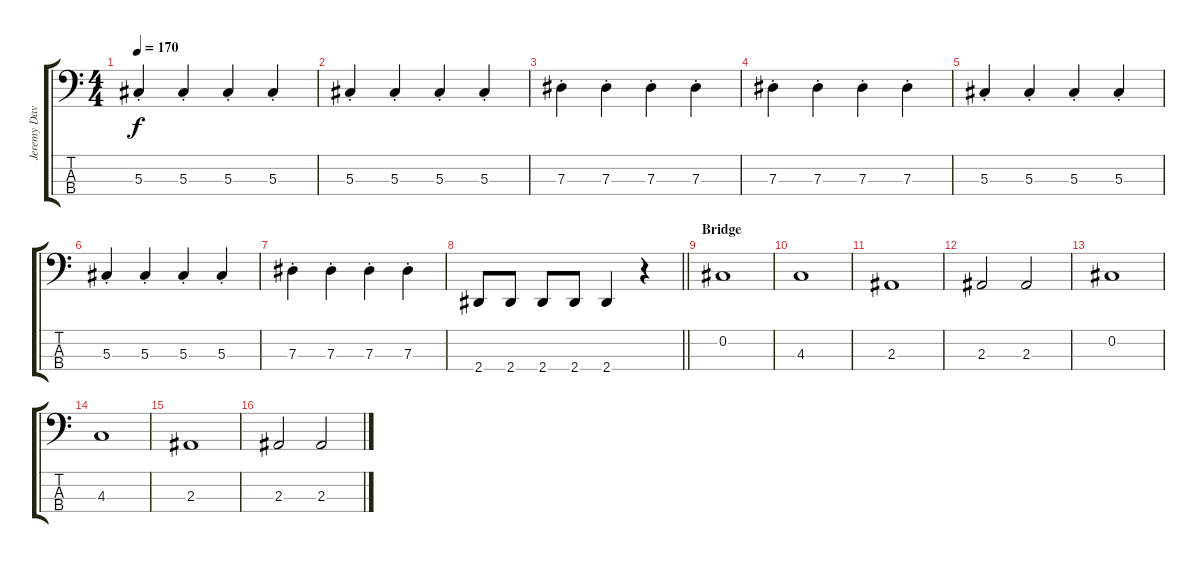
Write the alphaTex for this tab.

\track ("Jeremy Davis (Bass)" "Jeremy Dav") {instrument electricbassfinger}
\staff {score tabs}
\tuning (Gb2 Db2 Ab1 Db1) {hide}
\ts (4 4)
\tempo 170
\clef f4
\ks c
5.3{st}.4{dy f} 5.3{st}.4 5.3{st}.4 5.3{st}.4 |
5.3{st}.4 5.3{st}.4 5.3{st}.4 5.3{st}.4 |
7.3{st}.4 7.3{st}.4 7.3{st}.4 7.3{st}.4 |
7.3{st}.4 7.3{st}.4 7.3{st}.4 7.3{st}.4 |
5.3{st}.4 5.3{st}.4 5.3{st}.4 5.3{st}.4 |
5.3{st}.4 5.3{st}.4 5.3{st}.4 5.3{st}.4 |
7.3{st}.4 7.3{st}.4 7.3{st}.4 7.3{st}.4 |
\barLineRight lightlight
2.4.8 2.4.8 2.4.8 2.4.8 2.4.4 r.4 |
\section ("" "Bridge")
0.2.1 |
4.3.1 |
2.3.1 |
2.3.2 2.3.2 |
0.2.1 |
4.3.1 |
2.3.1 |
2.3.2 2.3.2
